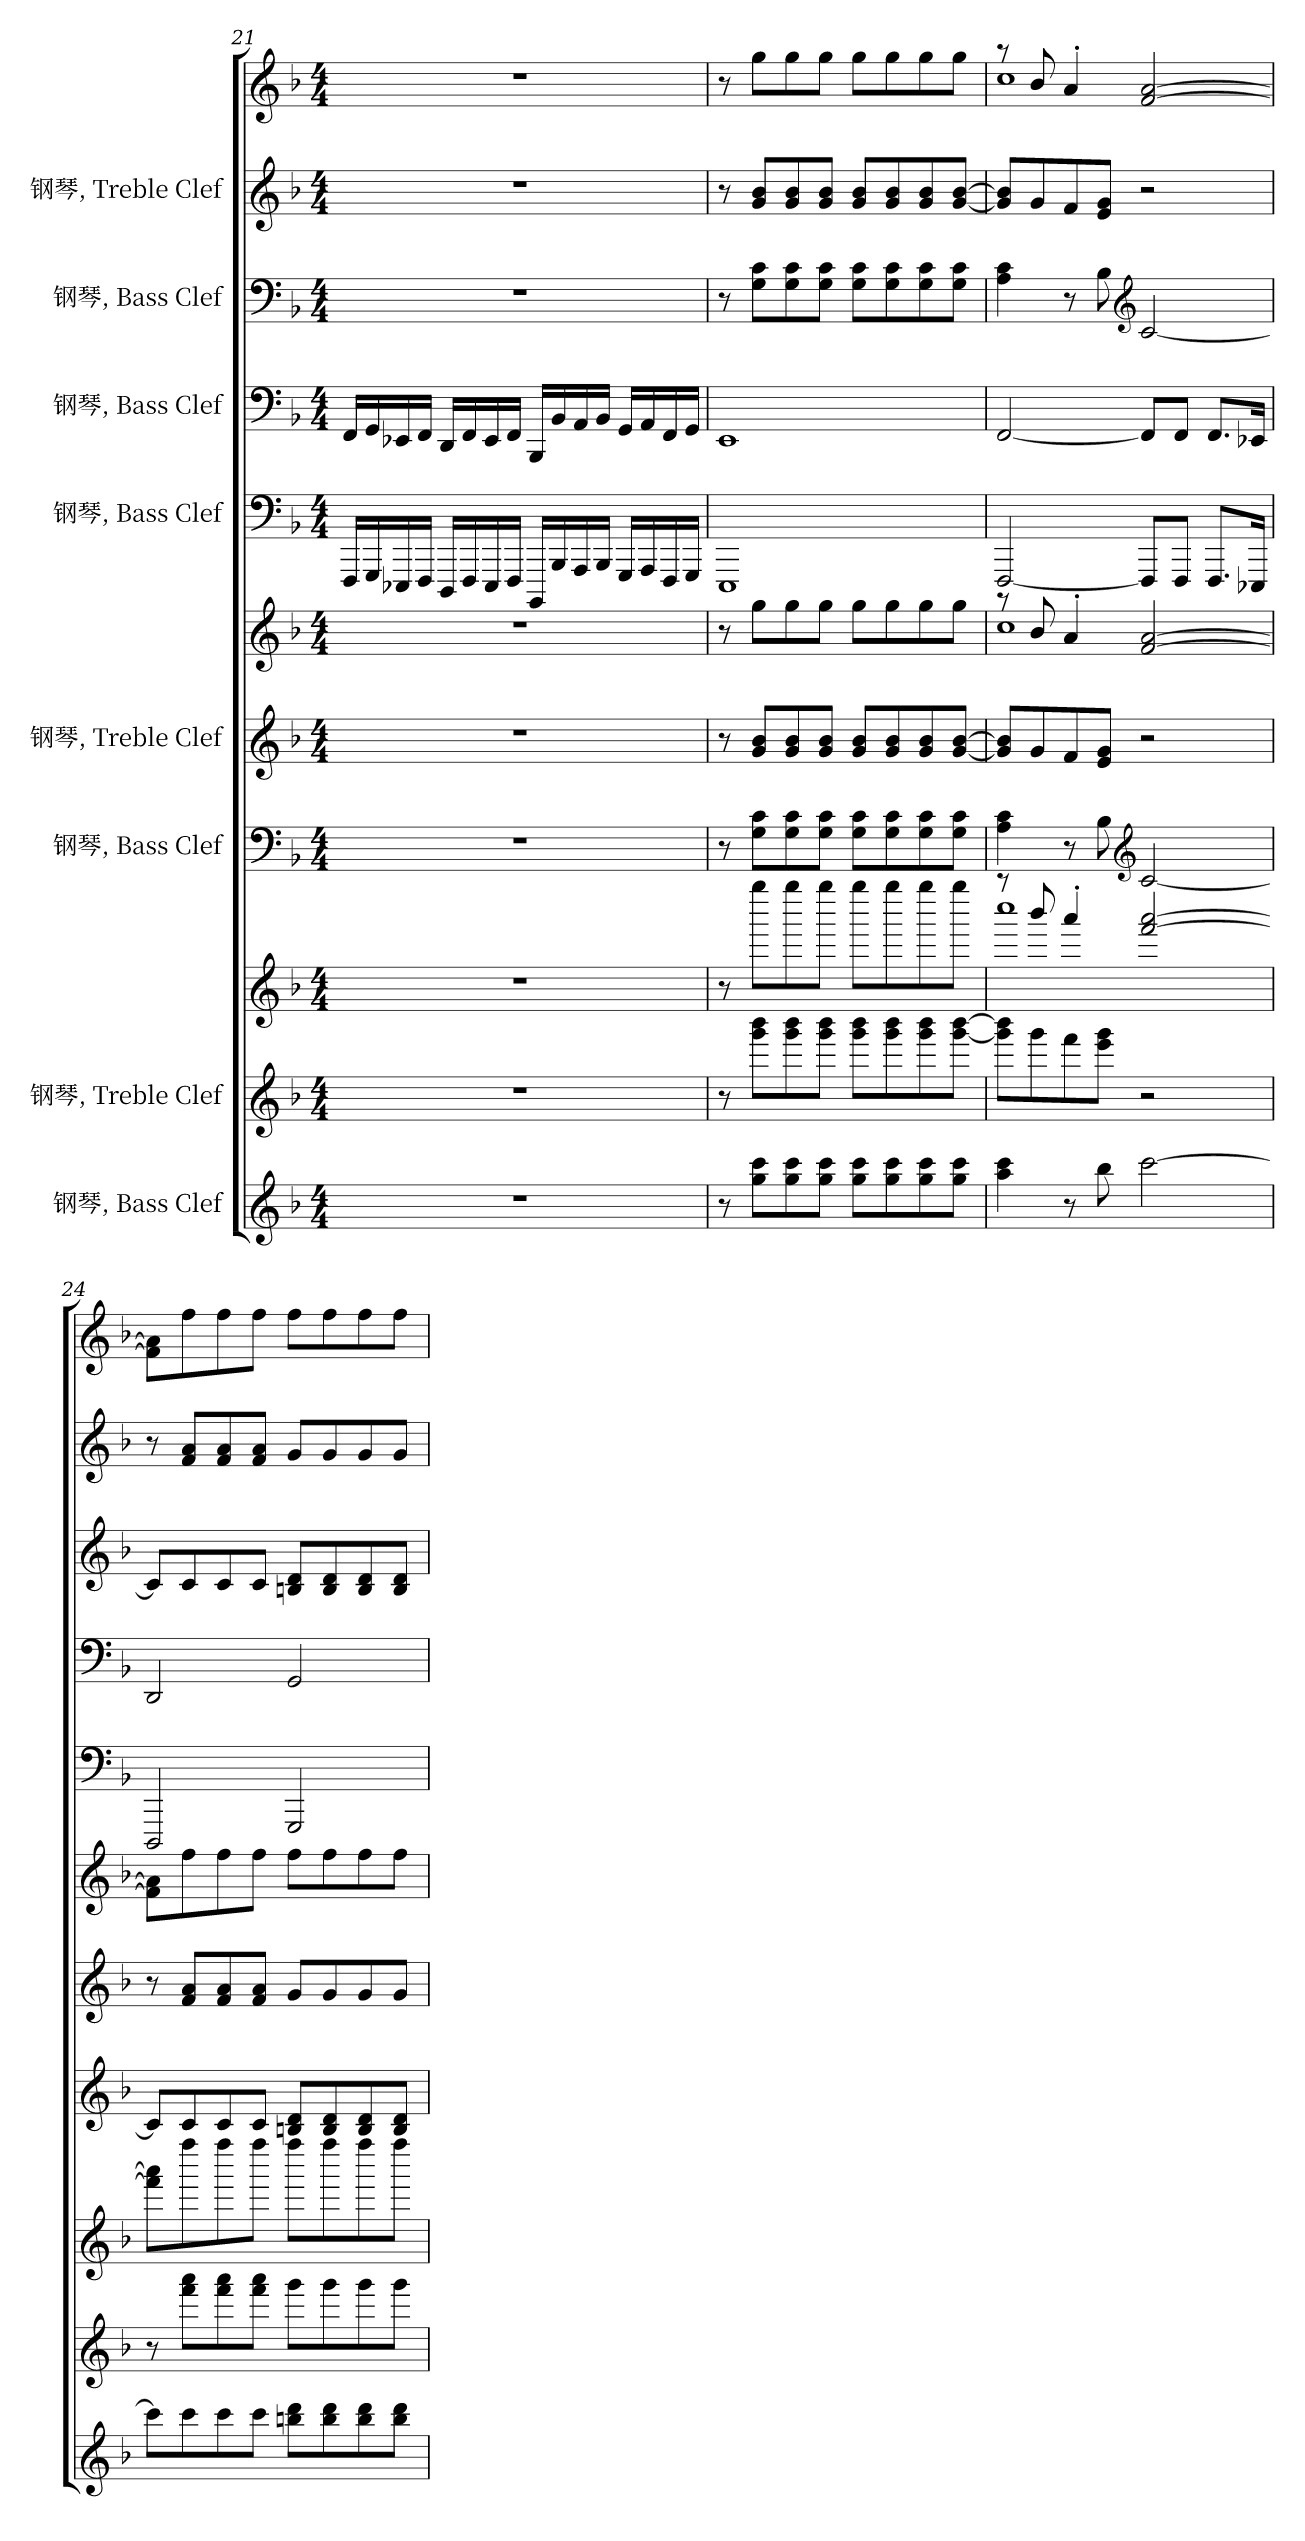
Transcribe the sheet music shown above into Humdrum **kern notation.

**kern	**kern	**kern	**kern	**kern	**kern	**kern	**kern	**kern	**kern	**kern
*part8	*part7	*part7	*part6	*part5	*part5	*part4	*part3	*part2	*part1	*part1
*staff11	*staff10	*staff9	*staff8	*staff7	*staff6	*staff5	*staff4	*staff3	*staff2	*staff1
*I"钢琴, Bass Clef	*I"钢琴, Treble Clef	*	*I"钢琴, Bass Clef	*I"钢琴, Treble Clef	*	*I"钢琴, Bass Clef	*I"钢琴, Bass Clef	*I"钢琴, Bass Clef	*I"钢琴, Treble Clef	*
!!LO:PB:g=z
*clefG2	*clefG2	*clefG2	*clefF4	*clefG2	*clefG2	*clefF4	*clefF4	*clefF4	*clefG2	*clefG2
*k[b-]	*k[b-]	*k[b-]	*k[b-]	*k[b-]	*k[b-]	*k[b-]	*k[b-]	*k[b-]	*k[b-]	*k[b-]
*M4/4	*M4/4	*M4/4	*M4/4	*M4/4	*M4/4	*M4/4	*M4/4	*M4/4	*M4/4	*M4/4
=21	=21	=21	=21	=21	=21	=21	=21	=21	=21	=21
1r	1r	1r	1r	1r	1r	16FFF/LL	16FF/LL	1r	1r	1r
.	.	.	.	.	.	16GGG/	16GG/	.	.	.
.	.	.	.	.	.	16EEE-X/	16EE-X/	.	.	.
.	.	.	.	.	.	16FFF/JJ	16FF/JJ	.	.	.
.	.	.	.	.	.	16DDD/LL	16DD/LL	.	.	.
.	.	.	.	.	.	16FFF/	16FF/	.	.	.
.	.	.	.	.	.	16EEE-/	16EE-/	.	.	.
.	.	.	.	.	.	16FFF/JJ	16FF/JJ	.	.	.
.	.	.	.	.	.	16BBBB-/LL	16BBB-/LL	.	.	.
.	.	.	.	.	.	16BBB-/	16BB-/	.	.	.
.	.	.	.	.	.	16AAA/	16AA/	.	.	.
.	.	.	.	.	.	16BBB-/JJ	16BB-/JJ	.	.	.
.	.	.	.	.	.	16GGG/LL	16GG/LL	.	.	.
.	.	.	.	.	.	16AAA/	16AA/	.	.	.
.	.	.	.	.	.	16FFF/	16FF/	.	.	.
.	.	.	.	.	.	16GGG/JJ	16GG/JJ	.	.	.
=22	=22	=22	=22	=22	=22	=22	=22	=22	=22	=22
8r	8r	8r	8r	8r	8r	1EEE	1EE	8r	8r	8r
8gg\ 8ccc\L	8ggg\ 8bbb-\L	8gggg\L	8G\ 8c\L	8g/ 8b-/L	8gg\L	.	.	8G\ 8c\L	8g/ 8b-/L	8gg\L
8gg\ 8ccc\	8ggg\ 8bbb-\	8gggg\	8G\ 8c\	8g/ 8b-/	8gg\	.	.	8G\ 8c\	8g/ 8b-/	8gg\
8gg\ 8ccc\J	8ggg\ 8bbb-\J	8gggg\J	8G\ 8c\J	8g/ 8b-/J	8gg\J	.	.	8G\ 8c\J	8g/ 8b-/J	8gg\J
8gg\ 8ccc\L	8ggg\ 8bbb-\L	8gggg\L	8G\ 8c\L	8g/ 8b-/L	8gg\L	.	.	8G\ 8c\L	8g/ 8b-/L	8gg\L
8gg\ 8ccc\	8ggg\ 8bbb-\	8gggg\	8G\ 8c\	8g/ 8b-/	8gg\	.	.	8G\ 8c\	8g/ 8b-/	8gg\
8gg\ 8ccc\	8ggg\ 8bbb-\	8gggg\	8G\ 8c\	8g/ 8b-/	8gg\	.	.	8G\ 8c\	8g/ 8b-/	8gg\
8gg\ 8ccc\J	[8ggg\ [8bbb-\J	8gggg\J	8G\ 8c\J	[8g/ [8b-/J	8gg\J	.	.	8G\ 8c\J	[8g/ [8b-/J	8gg\J
!!LO:PB:g=z
=23	=23	=23	=23	=23	=23	=23	=23	=23	=23	=23
*	*	*^	*	*	*^	*	*	*	*	*^
4aa\ 4ccc\	8ggg\] 8bbb-\]L	8r	1cccc	4A\ 4c\	8g/] 8b-/]L	8r	1cc	[2FFF/	[2FF/	4A\ 4c\	8g/] 8b-/]L	8r	1cc
.	8ggg\	8bbb-/	.	.	8g/	8b-/	.	.	.	.	8g/	8b-/	.
8r	8fff\	4aaa'/	.	8r	8f/	4a'/	.	.	.	8r	8f/	4a'/	.
8bb-\	8eee\ 8ggg\J	.	.	8B-\	8e/ 8g/J	.	.	.	.	8B-\	8e/ 8g/J	.	.
*	*	*	*	*clefG2	*	*	*	*	*	*clefG2	*	*	*
[2ccc\	2r	[2fff/ [2aaa/	.	[2c/	2r	[2f/ [2a/	.	8FFF/L]	8FF/L]	[2c/	2r	[2f/ [2a/	.
.	.	.	.	.	.	.	.	8FFF/J	8FF/J	.	.	.	.
.	.	.	.	.	.	.	.	8.FFF/L	8.FF/L	.	.	.	.
.	.	.	.	.	.	.	.	16EEE-X/Jk	16EE-X/Jk	.	.	.	.
*	*	*v	*v	*	*	*v	*v	*	*	*	*	*v	*v
=24	=24	=24	=24	=24	=24	=24	=24	=24	=24	=24
8ccc\L]	8r	8fff\] 8aaa\]L	8c/L]	8r	8f\] 8a\]L	2DDD/	2DD/	8c/L]	8r	8f\] 8a\]L
8ccc\	8fff\ 8aaa\L	8ffff\	8c/	8f/ 8a/L	8ff\	.	.	8c/	8f/ 8a/L	8ff\
8ccc\	8fff\ 8aaa\	8ffff\	8c/	8f/ 8a/	8ff\	.	.	8c/	8f/ 8a/	8ff\
8ccc\J	8fff\ 8aaa\J	8ffff\J	8c/J	8f/ 8a/J	8ff\J	.	.	8c/J	8f/ 8a/J	8ff\J
8bbn\ 8ddd\L	8ggg\L	8ffff\L	8Bn/ 8d/L	8g/L	8ff\L	2GGG/	2GG/	8Bn/ 8d/L	8g/L	8ff\L
8bb\ 8ddd\	8ggg\	8ffff\	8B/ 8d/	8g/	8ff\	.	.	8B/ 8d/	8g/	8ff\
8bb\ 8ddd\	8ggg\	8ffff\	8B/ 8d/	8g/	8ff\	.	.	8B/ 8d/	8g/	8ff\
8bb\ 8ddd\J	8ggg\J	8ffff\J	8B/ 8d/J	8g/J	8ff\J	.	.	8B/ 8d/J	8g/J	8ff\J
=	=	=	=	=	=	=	=	=	=	=
*-	*-	*-	*-	*-	*-	*-	*-	*-	*-	*-
